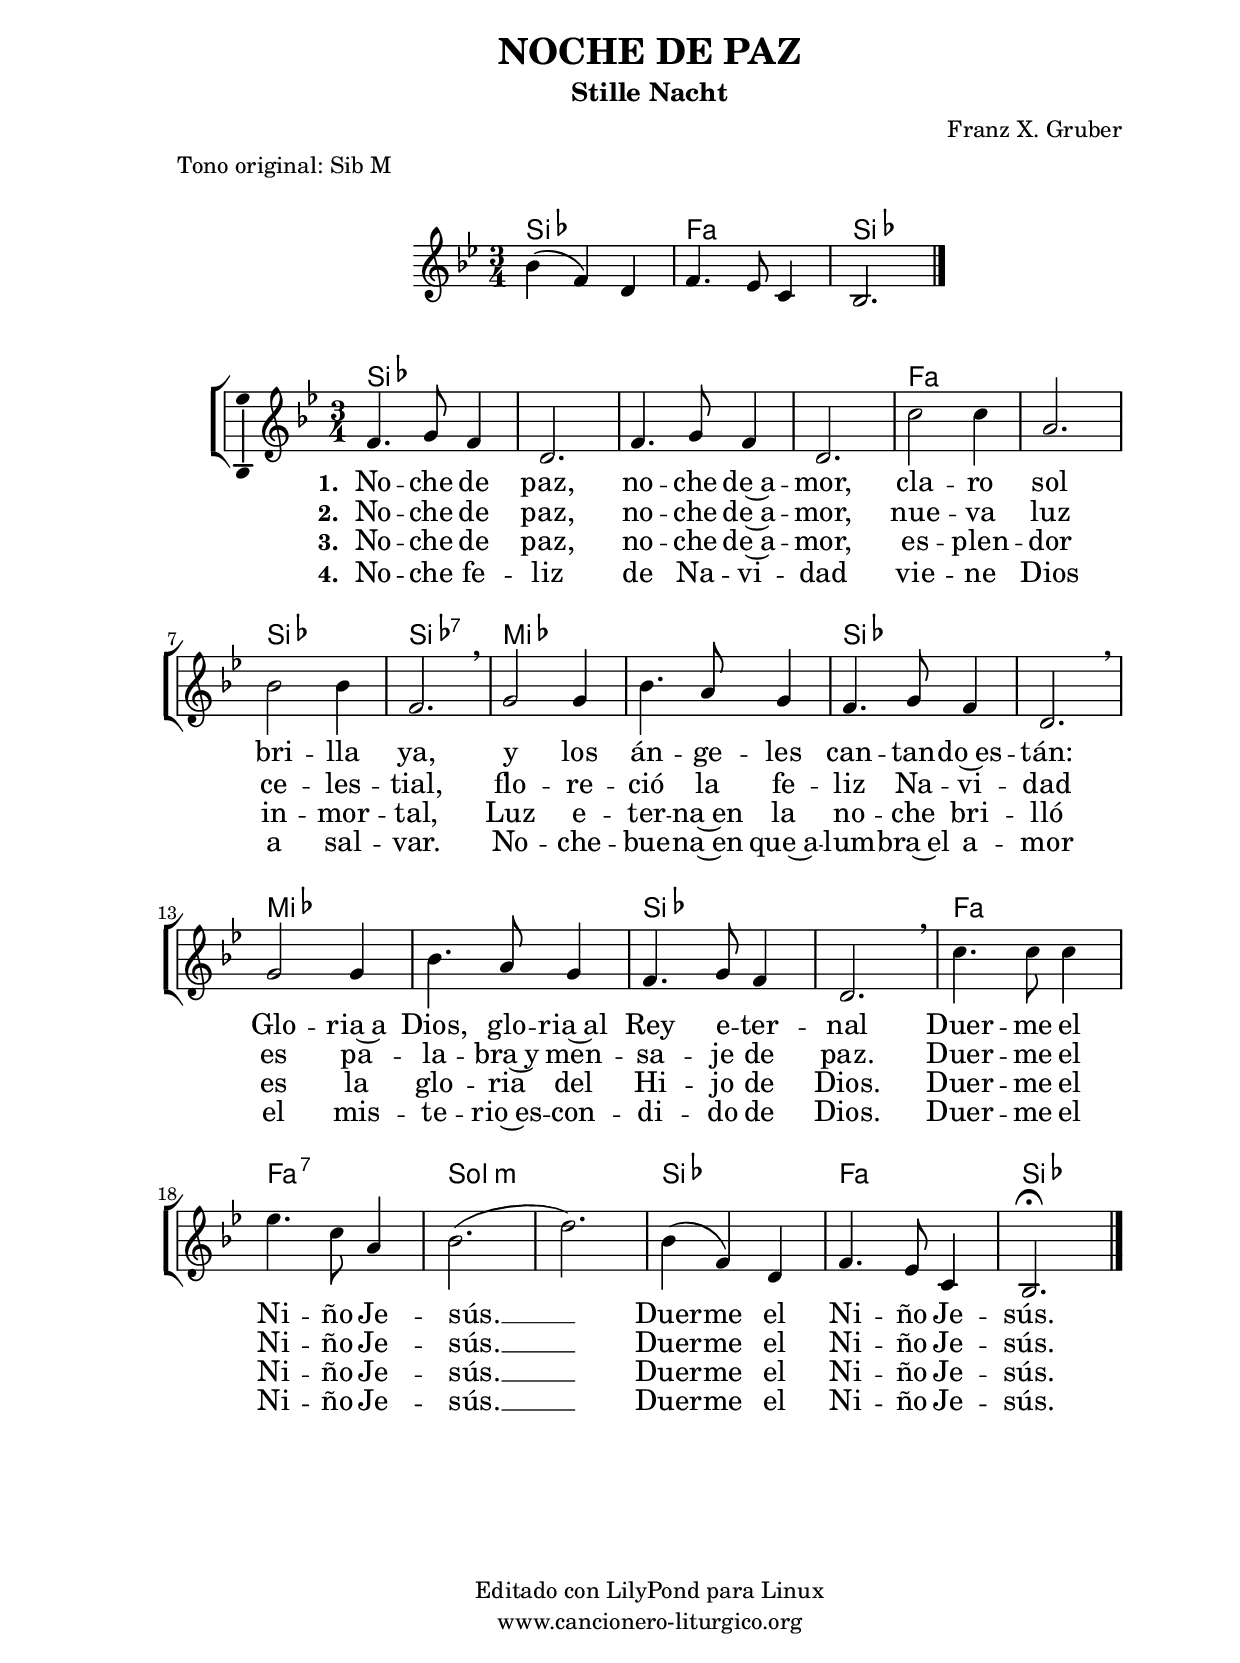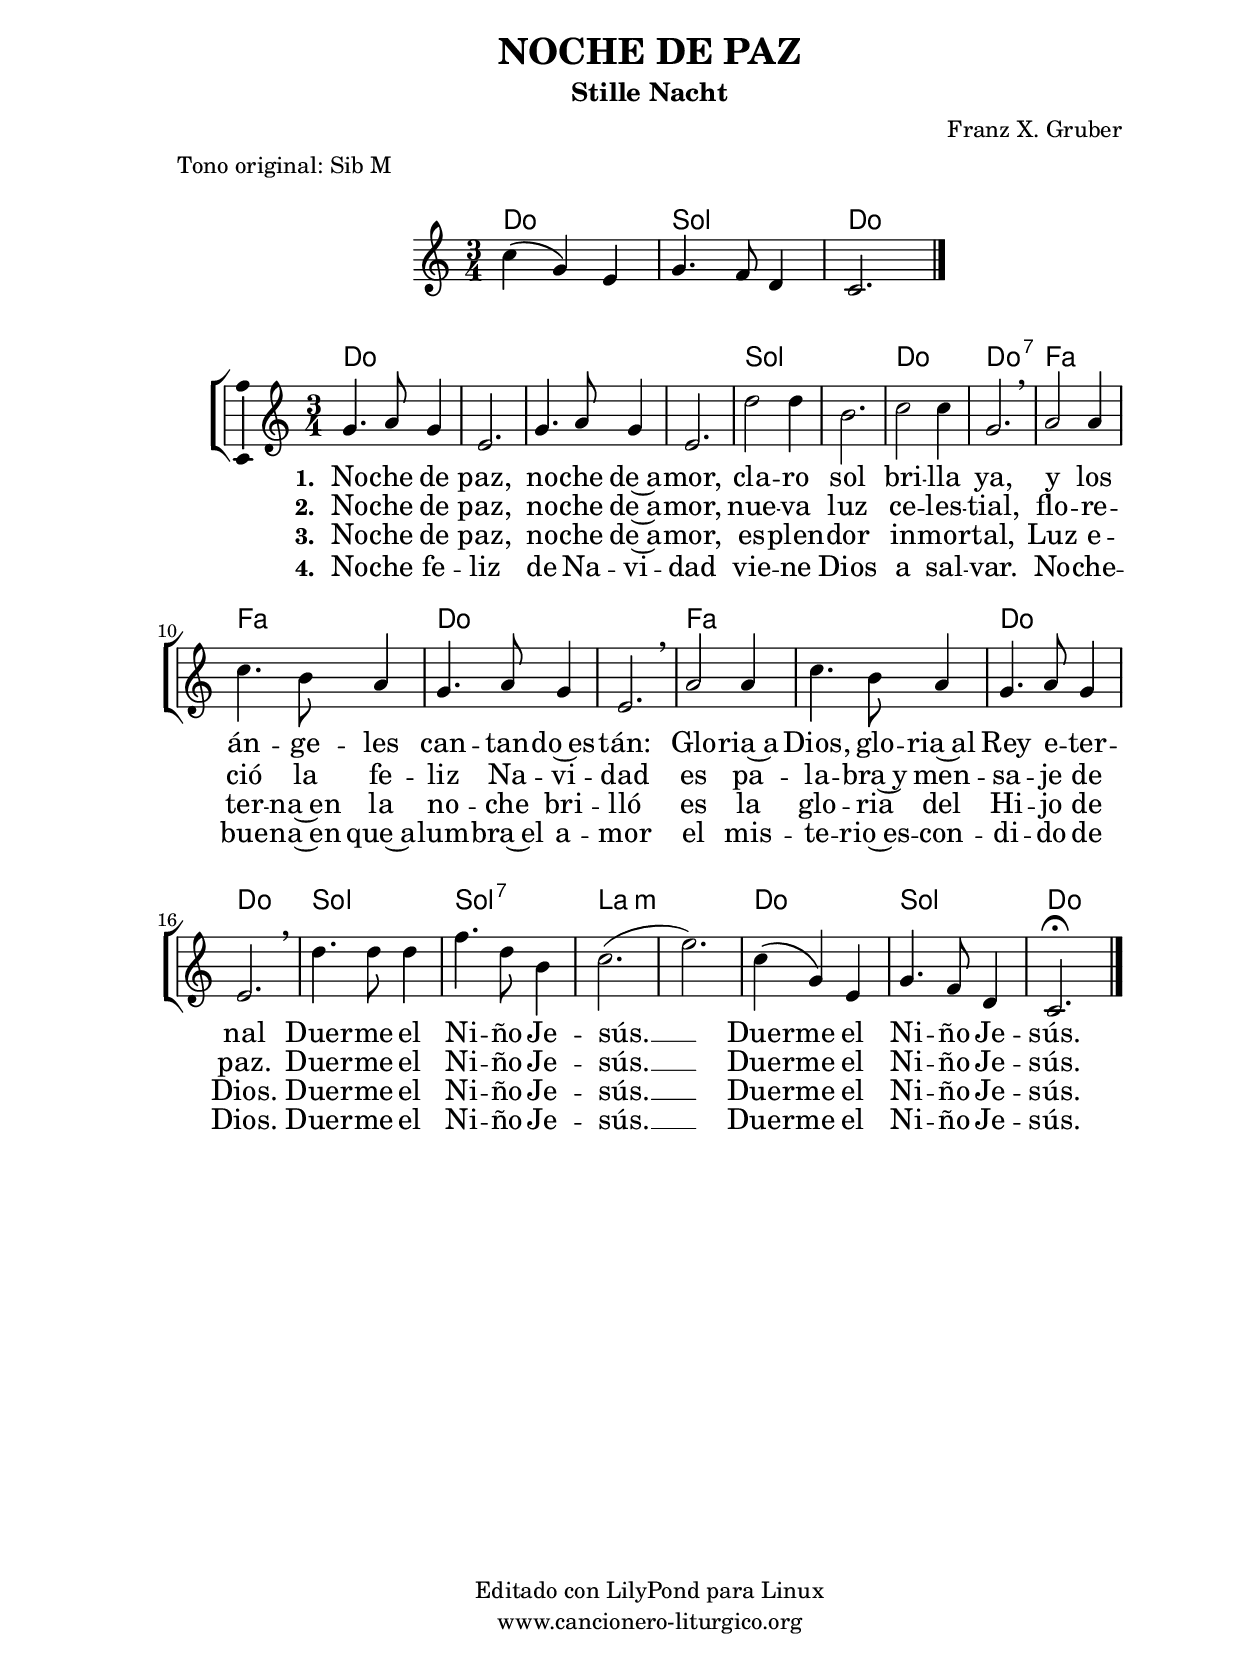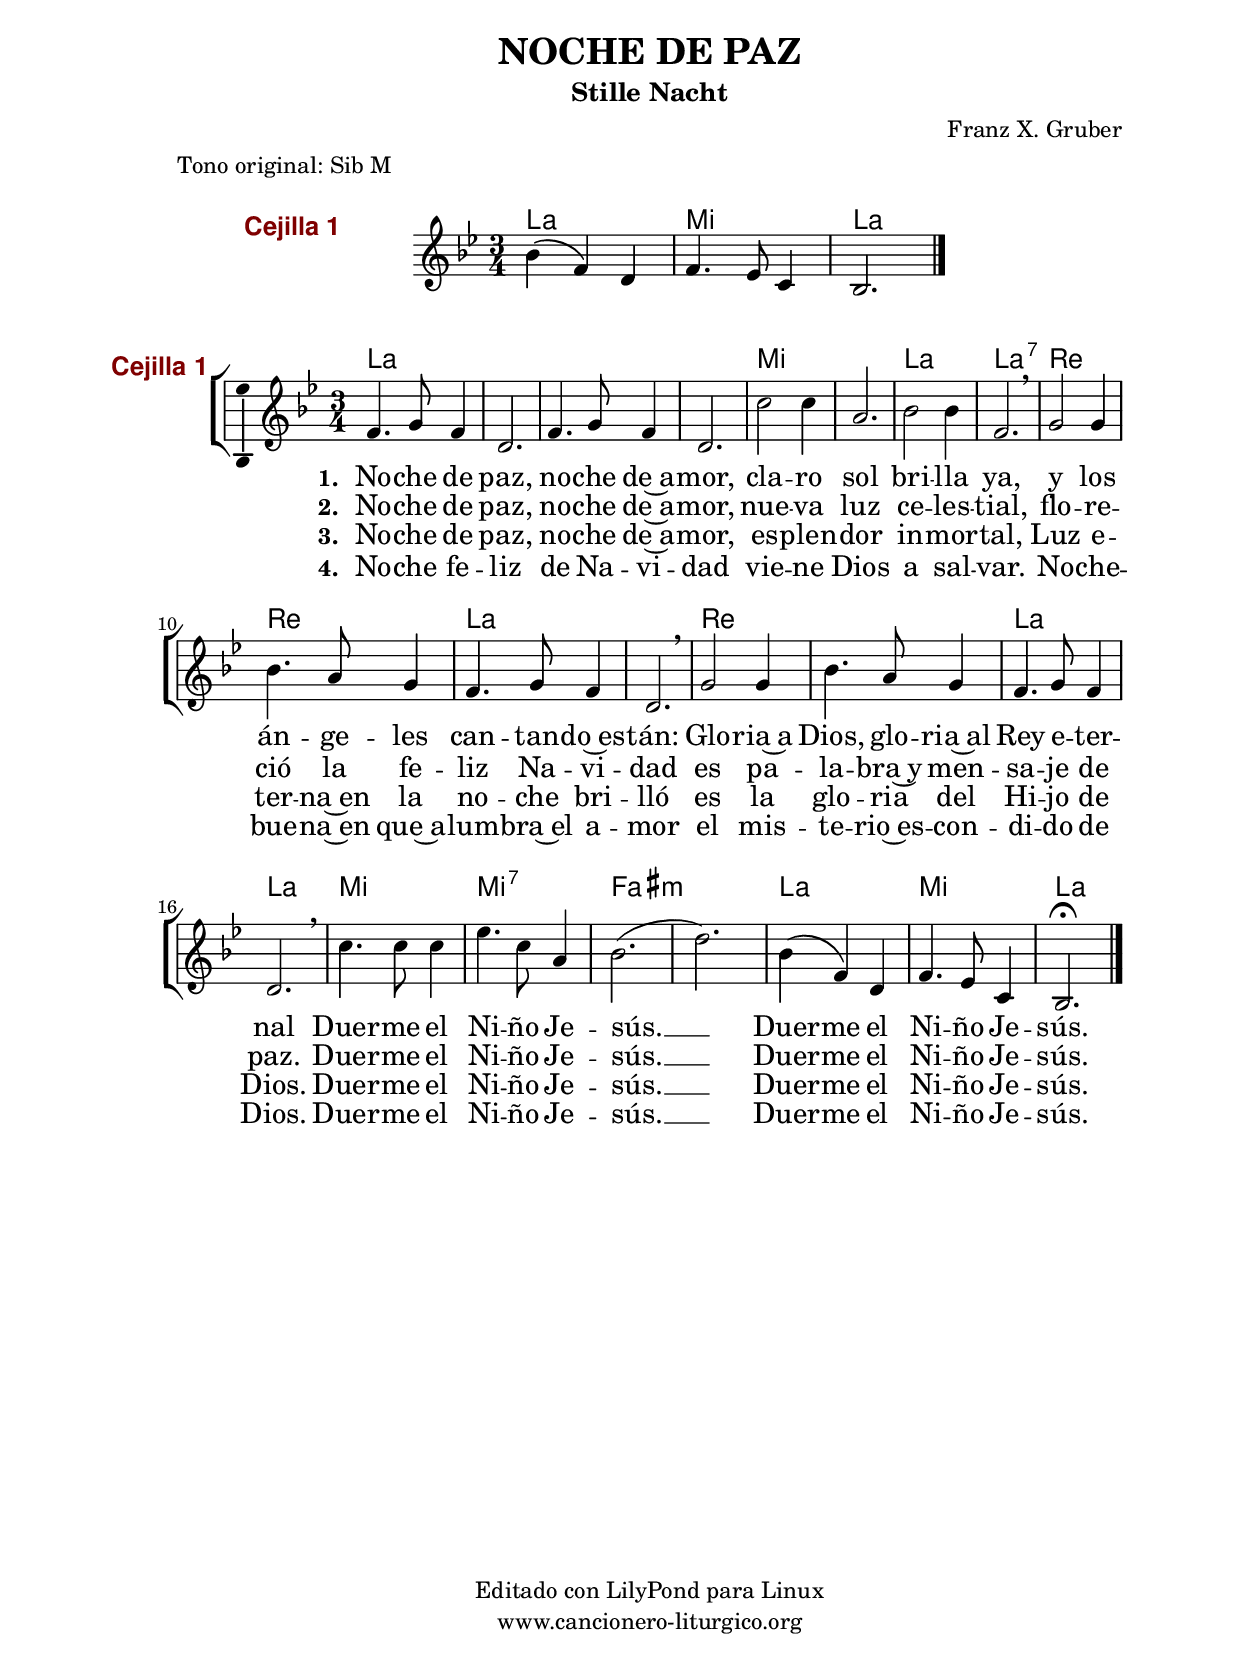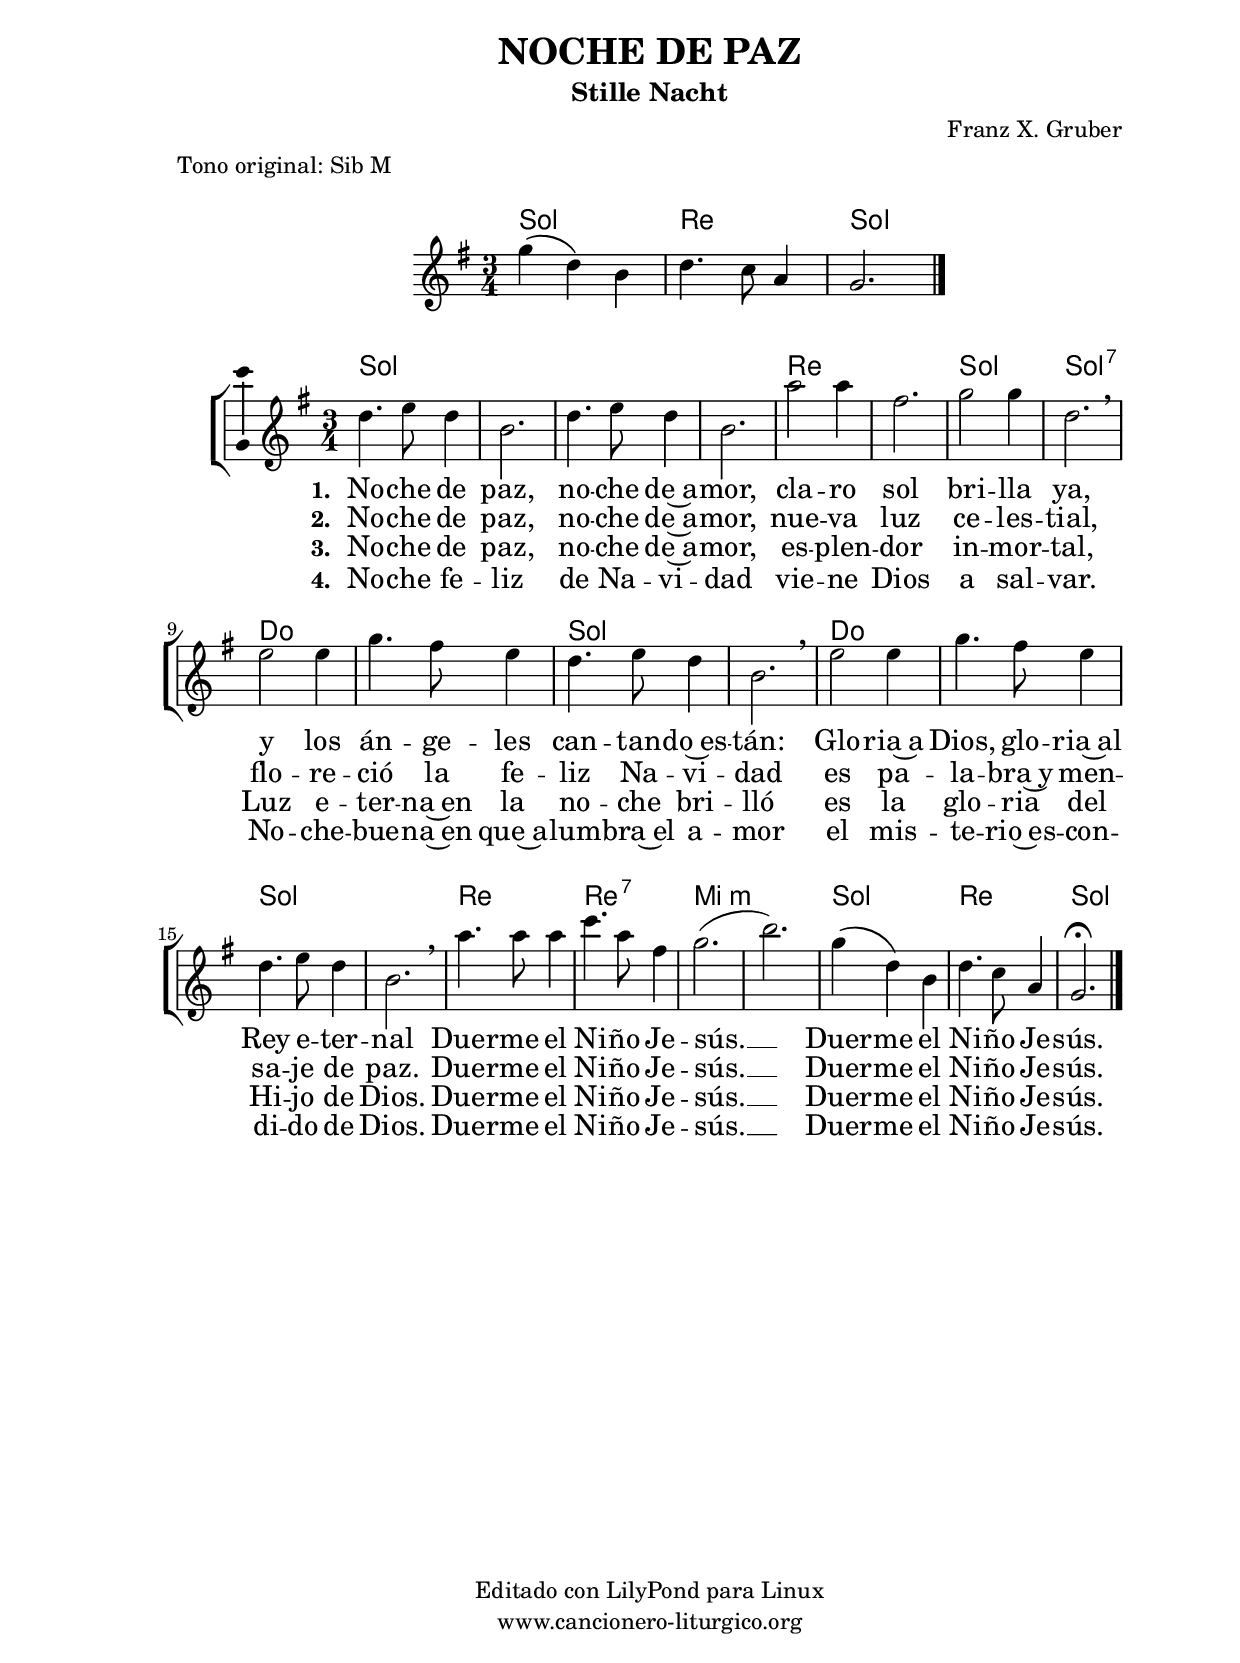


%versión de lilypond para la que se ha escrito esta partitura:
\version "2.16.0"

	%Tamaño papel
	#(set-default-paper-size "a4")
	%Tamaño partitura
	#(set-global-staff-size 20)
	%No responde al pulsar sobre una nota
	#(ly:set-option 'point-and-click #f)

%parámetros del encabezamiento:
\header {
	title = "NOCHE DE PAZ"
	subtitle = "Stille Nacht"
	composer = "Franz X. Gruber"
	poet = ""
	meter = "Tono original: Sib M"
	arranger = ""
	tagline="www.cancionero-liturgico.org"
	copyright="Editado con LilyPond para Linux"
	tiempo = "Navidad"
	usos = ""
	letra = ""
	}

%parámetros asociados al papel:
\paper  {
	oddHeaderMarkup = \markup {\fill-line { \on-the-fly #not-first-page \fromproperty #'header:title \on-the-fly #not-first-page \fromproperty #'header:composer }}
	evenHeaderMarkup = \markup {\fill-line { \fromproperty #'header:composer \fromproperty #'header:title }}
	#(set-paper-size "a4")
	print-page-number = ##f
	first-page-number = 1
	print-first-page-number = ##f
%	head-separation = 3.0 \cm
	top-margin = 2.0 \cm
	bottom-margin = 0.5\cm
%%%	bottom-margin = -2.0\cm
	left-margin = 3.0 \cm
	line-width = 16.0 \cm 
	indent = 8\mm
	interscoreline = 2.\mm
	between-system-space = 15\mm
%	para que las partituras no llenen la hoja:
	ragged-bottom = ##t
%	idem para la última hoja:
	ragged-last-bottom = ##f
%	para que las partituras llenen el ancho del papel:
	ragged-last = ##f
	after-title-space = 2.5 \cm
%page-count=2
%system-count=8

	%Flexible Vertical Spacing
%	markup-markup-spacing =
%	#'((basic-distance . 15) (minimum-distance . 15) (padding . 3))
	markup-system-spacing =
	#'((basic-distance . 15) (minimum-distance . 15) (padding . 3))
	system-system-spacing =
	#'((basic-distance . 15) (minimum-distance . 15) (padding . 3))
	score-system-spacing =
	#'((basic-distance . 15) (minimum-distance . 15) (padding . 5))
%	top-system-spacing = % header
%	#'((basic-distance . 8) (minimum-distance . 0) (padding . 0))
%	top-markup-spacing =
%	#'((basic-distance . 20) (minimum-distance . 20) (padding . 0))
	last-bottom-spacing = % footer
	#'((basic-distance . 5) (minimum-distance . 5) (padding . 0))
%	score-markup-spacing =
%	#'((basic-distance . 16) (minimum-distance . 13) (padding . 0))

	}


%parámetros que afectan a toda la partitura:
global =  {
	%clave de sol (G):
	\clef G
	%armadura:
	\transpose d bes
	\key d \major
	\tempo 4=85
	\set Score.tempoHideNote = ##t
	}


acordesintro = {
	\italianChords
	\chordmode {
	\transpose d bes
{

d2. a d

	}
	}
}



melodiaintro = 
	\transpose d bes
{

	\relative c'{
	\time 3/4

	d4 \(a\) fis |
	a4. g8 e4 |
	d2.
}
	\bar "|."
	}

acordes = {
	\italianChords
	\chordmode {
	\transpose d bes
{

d2. d d d a a d d:7 g g d d g g d d a a:7 b:m b:m d a d

	}
	}
}

melodia = 
	\transpose d bes
{
	\relative c'{
	\time 3/4

	a4. b8 a4 |
	fis2. |
	a4. b8 a4 |
	fis2. |
%5
	e'2 e4 |
	cis2. |
%%%	cis2 cis4 |
	d2 d4 |
	a2. \breathe |
	b2 b4 |
%%%	b4. b8 b4 |
%10
	d4. cis8 b4 |
	a4. b8 a4 |
	fis2. \breathe |
	b2 b4 |
%%%	b4. b8 b4 |
	d4. cis8 b4 |
%15
	a4. b8 a4 |
	fis2. \breathe |
	e'4. e8 e4 |
	g4. e8 cis4 |
	d2.( |
%20
	fis) |
	d4 \(a\) fis |
	a4. g8 e4 |
	d2.^\fermata |

	\bar "|."
	}
	}


texto = \lyricmode {
\set stanza =#"1. " 
%No -- che de paz,
%No -- che de~a -- mor;
%To -- do duer -- me~en de -- rre -- dor.
%En -- tre los as -- tros que~es -- par -- cen su luz
%Be -- lla~a -- nun -- cian -- do~al ni -- ñi -- to Je -- sús,
%Bri -- lla la~es -- tre -- lla de paz, __
%Bri -- lla la~es -- tre -- lla de paz.

%%Só -- lo ve -- lan Ma -- rí -- a~y Jo -- sé,
%%dul -- ce ni -- ño na -- ci -- do~en Be -- lén
%%que~en -- tre pa -- jas es -- tá, __
%%que en -- tre pa -- jas es -- tá.

No -- che de paz,
no -- che de~a -- mor,
cla -- ro sol bri -- lla ya,
y los án -- ge -- les can -- tan -- do~es -- tán:
Glo -- ria~a Dios,
glo -- ria~al Rey e -- ter -- nal
Duer -- me el Ni -- ño Je -- sús. __
Duer -- me el Ni -- ño Je -- sús.

	}

textodos = \lyricmode {
\set stanza =#"2. " 
%No -- che de paz,
%No -- che de~a -- mor;
%Mi -- ra qué gran res -- plan -- dor
%Lu -- ce~en el ros -- tro del Ni -- ño Je -- sús,
%En el pe -- se -- bre del mun -- do la luz,
%Bri -- lla la~es -- tre -- lla de paz, __
%Bri -- lla la~es -- tre -- lla de paz.

%%O -- ye,~hu -- mil -- de, el pas -- tor:
%%``A -- le -- lu -- ya'' de voz ce -- les -- tial
%%por el mun -- do~ex -- ten -- dién -- do -- se~i -- gual,
%%``Hoy na -- ció vues -- tro Rey, __
%%hoy __ _ na -- ció vues -- tro Rey''.

No -- che de paz,
no -- che de~a -- mor,
nue -- va luz ce -- les -- tial,
flo -- re -- ció la fe -- liz Na -- vi -- dad
es pa -- la -- bra~y men -- sa -- je de paz.
Duer -- me el Ni -- ño Je -- sús. __
Duer -- me el Ni -- ño Je -- sús.

	}

textotres = \lyricmode {
\set stanza =#"3. " 
%No -- che de paz,
%No -- che de~a -- mor;
%Al Di -- vi -- no Sal -- va -- dor
%Que por no -- so -- tros na -- ció~en un por -- tal.
%Him -- nos can -- te -- mos de~a -- mor ce -- les -- tial.
%¡Glo -- ria por siem -- pre~al Se -- ñor! __
%¡Glo -- ria por siem -- pre~al Se -- ñor!

No -- che de paz,
no -- che de~a -- mor,
es -- plen -- dor in -- mor -- tal,
Luz e -- ter -- na~en la no -- che bri -- lló
es la glo -- ria
del Hi -- jo de Dios.
Duer -- me el Ni -- ño Je -- sús. __
Duer -- me el Ni -- ño Je -- sús.

	}

textocuatro = \lyricmode {
\set stanza =#"4. " 

No -- che fe -- liz
de Na -- vi -- dad
vie -- ne Dios a sal -- var.
No -- che -- bue -- na~en que~a -- lum -- bra~el a -- mor
el mis -- te -- rio~es -- con -- di -- do de Dios.
Duer -- me el Ni -- ño Je -- sús. __
Duer -- me el Ni -- ño Je -- sús.

	}

acordesintroStaff = \context ChordNames = acordesintroStaff <<
	\set chordChanges = ##t
	\acordesintro
	>>

acordesStaff = \context ChordNames = acordesStaff <<
	\set chordChanges = ##t
	\acordes
	>>


%%%%%%%%%%%%%%%%%%%%%%%%%%%%%%%%%%% CEJILLA %%%%%%%%%%%%%%%%%%%%%%%%%%%%%%%%%%%
acordesintrocejilla = {
%%%	\override ChordNames.ChordName #'font-size = #-1
%%%	\override ChordNames.ChordName #'font-series = #'bold
	\transpose bes a {
		\acordesintro
		}
	}

acordesintrocejillaStaff = \context ChordNames = acordesintrocejillaStaff <<
	\set Staff.instrumentName = \markup \with-color #darkred \larger \bold \sans "Cejilla 1"
	\set chordChanges = ##t
	\acordesintrocejilla
	>>
acordescejilla = {
%%%	\override ChordNames.ChordName #'font-size = #-1
%%%	\override ChordNames.ChordName #'font-series = #'bold
	\transpose bes a {
		\acordes
		}
	}

acordescejillaStaff = \context ChordNames = acordescejillaStaff <<
	\set Staff.instrumentName = \markup \with-color #darkred \larger \bold \sans "Cejilla 1"
	\set chordChanges = ##t
	\acordescejilla
	>>
%%%%%%%%%%%%%%%%%%%%%%%%%%%%%%%%%%% CEJILLA %%%%%%%%%%%%%%%%%%%%%%%%%%%%%%%%%%%


vozintroStaff = \context Voice = vozintroStaff
<<
	\override Staff.StaffSymbol #'staff-space = #(magstep -0.35)
	\set Staff.midiInstrument = #"english horn"
	\set Staff.midiMinimumVolume = #0.7
	\set Staff.midiMaximumVolume = #0.9
	\global
	\melodiaintro
	>>

vozStaff = \context Voice = vozStaff
\with {\consists "Ambitus_engraver"}
<<
%	\set Staff.instrumentName = ""
%	\set Staff.shortInstrumentName = ""
%	\set Staff.midiInstrument = #"clarinet"
%	\set Staff.midiInstrument = #"cello"
%	\set Staff.midiInstrument = #"flute"
	\set Staff.midiInstrument = #"electric guitar (jazz)"
%	\set Staff.midiInstrument = #"english horn"
%	\set Staff.midiInstrument = #"violin"
%	\set Staff.midiInstrument = #"glockenspiel"
	\set Staff.midiMinimumVolume = #0.7
	\set Staff.midiMaximumVolume = #0.9
	\global
	\melodia
	>>

textoStaff = \context Lyrics = textoStaff <<
	\lyricsto vozStaff \texto
	>>

textodosStaff = \context Lyrics = textodosStaff <<
	\lyricsto vozStaff \textodos
	>>

textotresStaff = \context Lyrics = textotresStaff <<
	\lyricsto vozStaff \textotres
	>>

textocuatroStaff = \context Lyrics = textocuatroStaff <<
	\lyricsto vozStaff \textocuatro
	>>

\book {
	\score {
		\context ChoirStaff {
%			\override StaffGroup.SystemStartBracket #'collapse-height = #1
%			\override Score.SystemStartBar #'collapse-height = #1
			<<
			\acordesintroStaff
			\vozintroStaff
			>>
			}
		\layout {
system-count=1
			indent = 4.0 \cm
			line-width= 13.0 \cm
			raggedright = ##t
	    		\context {
				\Lyrics
				\override LyricText #'font-size = #2
				}
	   		 \context {
				\Score
				\override StaffSymbol #'staff-space = #(magstep +3)
				}
			}
		}
	\score {
		\context ChoirStaff {
			\override StaffGroup.SystemStartBracket #'collapse-height = #1
			\override Score.SystemStartBar #'collapse-height = #1
			<<
			\acordesStaff
			\vozStaff
			\textoStaff
			\textodosStaff
			\textotresStaff
			\textocuatroStaff
			>>
			}
		\layout {
	    		\context {
				\Lyrics
				\override LyricText #'font-size = #2
				}
	   		 \context {
				\Score
				\override StaffSymbol #'staff-space = #(magstep +3)
				}
			}
		}
	\score {
		\unfoldRepeats
		\context ChoirStaff {
			<<
			\acordesintroStaff
			\vozintroStaff
			>>
			<<
			\acordesStaff
			\vozStaff
			>>
			}
		\midi {
	  		\context {
	  			\Score
				tempoWholesPerMinute = #(ly:make-moment 70 4)
				}
			}
		}
	}


%Partitura para guitarra
#(define output-suffix "G")
\book {
	\score {
		\context ChoirStaff {
%			\override StaffGroup.SystemStartBracket #'collapse-height = #1
%			\override Score.SystemStartBar #'collapse-height = #1
			<<
			\acordesintrocejillaStaff
			\vozintroStaff
			>>
			}
		\layout {
system-count=1
			indent = 4.0 \cm
			line-width= 13.0 \cm
			raggedright = ##t
%%%%%%%%%%%%%%%%%%%%%%%%%%%%%%%%%%% CEJILLA %%%%%%%%%%%%%%%%%%%%%%%%%%%%%%%%%%%
			\context {
				\ChordNames \consists Instrument_name_engraver
				}
%%%%%%%%%%%%%%%%%%%%%%%%%%%%%%%%%%% CEJILLA %%%%%%%%%%%%%%%%%%%%%%%%%%%%%%%%%%%
	    		\context {
				\Lyrics
				\override LyricText #'font-size = #2
				}
	   		 \context {
				\Score
				\override StaffSymbol #'staff-space = #(magstep +3)
				}
			}
		}
	\score {
		\context ChoirStaff {
			\override StaffGroup.SystemStartBracket #'collapse-height = #1
			\override Score.SystemStartBar #'collapse-height = #1
			<<
			\acordescejillaStaff
			\vozStaff
			\textoStaff
			\textodosStaff
			\textotresStaff
			\textocuatroStaff
			>>
			}
		\layout {
%%%%%%%%%%%%%%%%%%%%%%%%%%%%%%%%%%% CEJILLA %%%%%%%%%%%%%%%%%%%%%%%%%%%%%%%%%%%
			\context {
				\ChordNames \consists Instrument_name_engraver
				}
%%%%%%%%%%%%%%%%%%%%%%%%%%%%%%%%%%% CEJILLA %%%%%%%%%%%%%%%%%%%%%%%%%%%%%%%%%%%
	    		\context {
				\Lyrics
				\override LyricText #'font-size = #2
				}
	   		 \context {
				\Score
				\override StaffSymbol #'staff-space = #(magstep +3)
				}
			}
		}
	}


#(define output-suffix "C")
\book {
	\score {
		\context ChoirStaff {
%			\override StaffGroup.SystemStartBracket #'collapse-height = #1
%			\override Score.SystemStartBar #'collapse-height = #1
\transpose c d
			<<
			\acordesintroStaff
			\vozintroStaff
			>>
			}
		\layout {
system-count=1
			indent = 4.0 \cm
			line-width= 13.0 \cm
			raggedright = ##t
	    		\context {
				\Lyrics
				\override LyricText #'font-size = #2
				}
	   		 \context {
				\Score
				\override StaffSymbol #'staff-space = #(magstep +3)
				}
			}
		}
	\score {
		\context ChoirStaff {
			\override StaffGroup.SystemStartBracket #'collapse-height = #1
			\override Score.SystemStartBar #'collapse-height = #1
\transpose c d
			<<
			\acordesStaff
			\vozStaff
			\textoStaff
			\textodosStaff
			\textotresStaff
			\textocuatroStaff
			>>
			}
		\layout {
	    		\context {
				\Lyrics
				\override LyricText #'font-size = #2
				}
	   		 \context {
				\Score
				\override StaffSymbol #'staff-space = #(magstep +3)
				}
			}
		}
	}


#(define output-suffix "S")
\book {
	\score {
		\context ChoirStaff {
%			\override StaffGroup.SystemStartBracket #'collapse-height = #1
%			\override Score.SystemStartBar #'collapse-height = #1
\transpose c a
			<<
			\acordesintroStaff
			\vozintroStaff
			>>
			}
		\layout {
system-count=1
			indent = 4.0 \cm
			line-width= 13.0 \cm
			raggedright = ##t
	    		\context {
				\Lyrics
				\override LyricText #'font-size = #2
				}
	   		 \context {
				\Score
				\override StaffSymbol #'staff-space = #(magstep +3)
				}
			}
		}
	\score {
		\context ChoirStaff {
			\override StaffGroup.SystemStartBracket #'collapse-height = #1
			\override Score.SystemStartBar #'collapse-height = #1
\transpose c a
			<<
			\acordesStaff
			\vozStaff
			\textoStaff
			\textodosStaff
			\textotresStaff
			\textocuatroStaff
			>>
			}
		\layout {
	    		\context {
				\Lyrics
				\override LyricText #'font-size = #2
				}
	   		 \context {
				\Score
				\override StaffSymbol #'staff-space = #(magstep +3)
				}
			}
		}
	}


